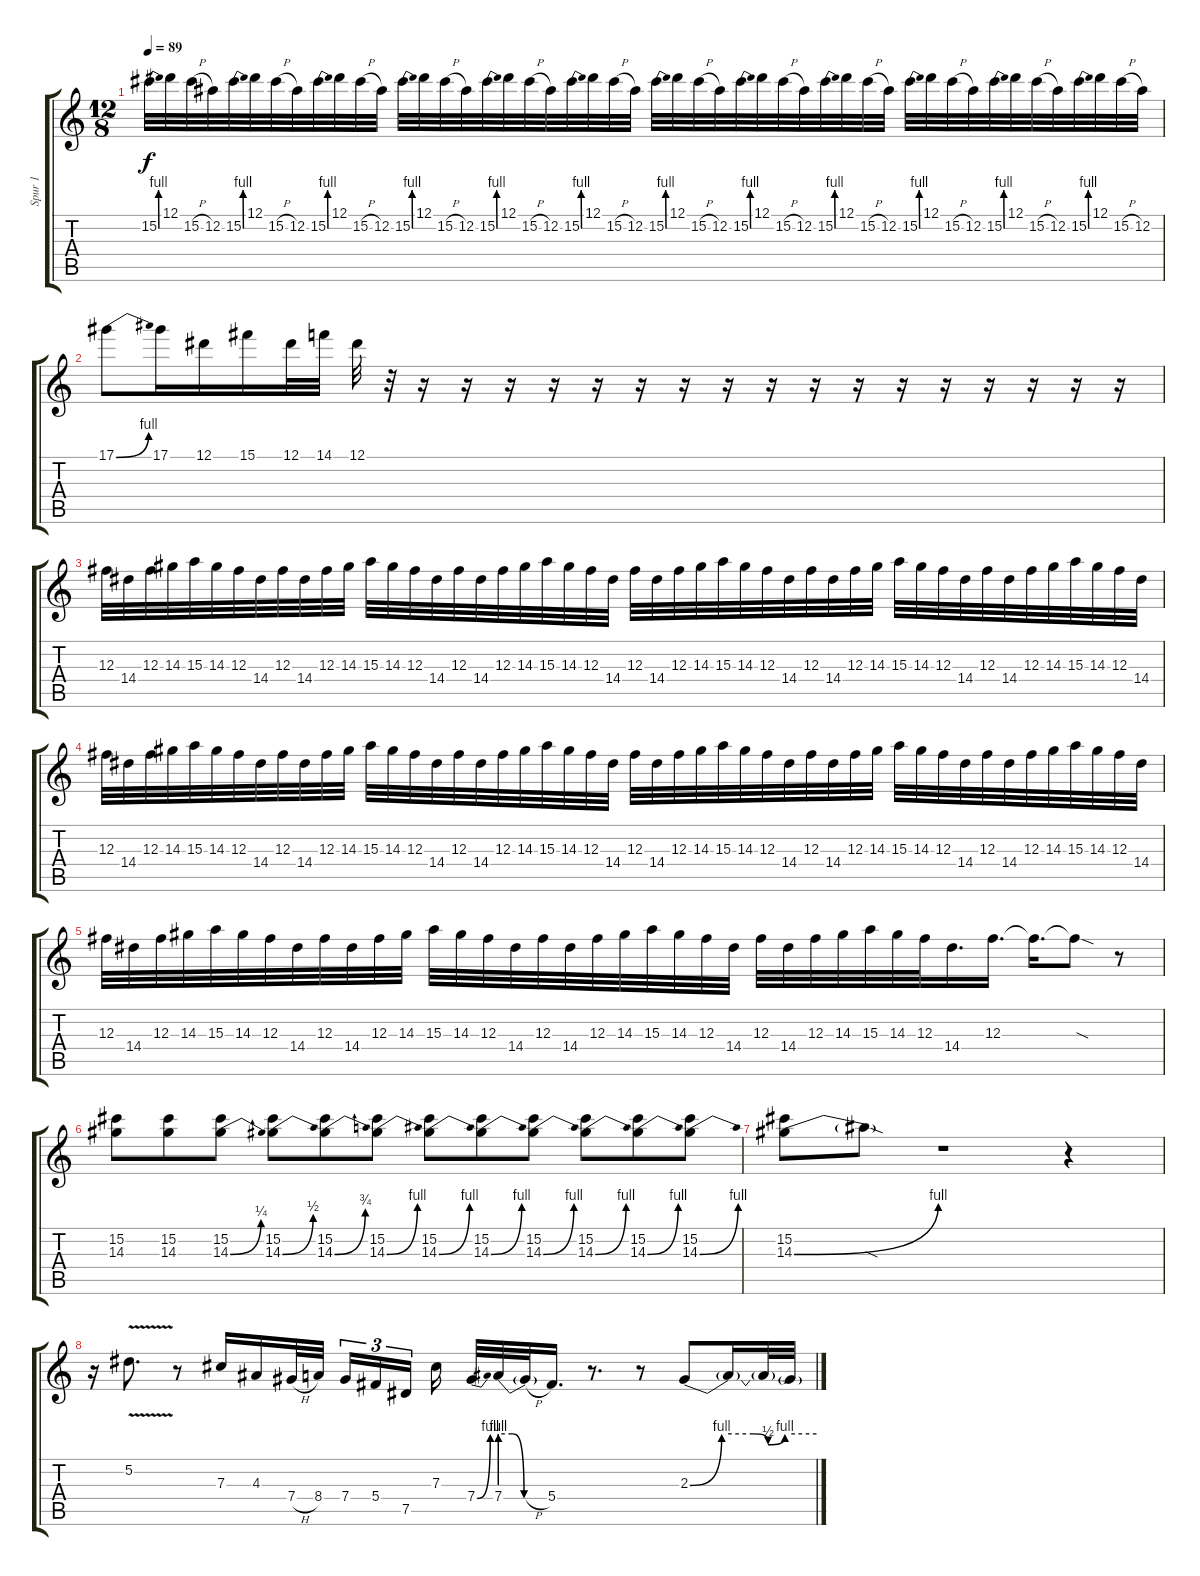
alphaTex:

\track ("Spur 1" "Spur 1") {instrument overdrivenguitar}
\staff {score tabs}
\tuning (Eb4 Bb3 Gb3 Db3 Ab2 Eb2) {hide}
\ts (12 8)
\tempo 89
\clef g2
\ks c
15.2{be (bend 0 0 60 4)}.32{dy f} 12.1.32 15.2{h}.32 12.2.32 15.2{be (bend 0 0 60 4)}.32 12.1.32 15.2{h}.32 12.2.32 15.2{be (bend 0 0 60 4)}.32 12.1.32 15.2{h}.32 12.2.32 15.2{be (bend 0 0 60 4)}.32 12.1.32 15.2{h}.32 12.2.32 15.2{be (bend 0 0 60 4)}.32 12.1.32 15.2{h}.32 12.2.32 15.2{be (bend 0 0 60 4)}.32 12.1.32 15.2{h}.32 12.2.32 15.2{be (bend 0 0 60 4)}.32 12.1.32 15.2{h}.32 12.2.32 15.2{be (bend 0 0 60 4)}.32 12.1.32 15.2{h}.32 12.2.32 15.2{be (bend 0 0 60 4)}.32 12.1.32 15.2{h}.32 12.2.32 15.2{be (bend 0 0 60 4)}.32 12.1.32 15.2{h}.32 12.2.32 15.2{be (bend 0 0 60 4)}.32 12.1.32 15.2{h}.32 12.2.32 15.2{be (bend 0 0 60 4)}.32 12.1.32 15.2{h}.32 12.2.32 |
17.1{be (bend 0 0 60 4)}.8 17.1.16 12.1.16 15.1.16 12.1.32 14.1.32 12.1.32 r.32 r.16 r.16 r.16 r.16 r.16 r.16 r.16 r.16 r.16 r.16 r.16 r.16 r.16 r.16 r.16 r.16 r.16 |
12.3.32 14.4.32 12.3.32 14.3.32 15.3.32 14.3.32 12.3.32 14.4.32 12.3.32 14.4.32 12.3.32 14.3.32 15.3.32 14.3.32 12.3.32 14.4.32 12.3.32 14.4.32 12.3.32 14.3.32 15.3.32 14.3.32 12.3.32 14.4.32 12.3.32 14.4.32 12.3.32 14.3.32 15.3.32 14.3.32 12.3.32 14.4.32 12.3.32 14.4.32 12.3.32 14.3.32 15.3.32 14.3.32 12.3.32 14.4.32 12.3.32 14.4.32 12.3.32 14.3.32 15.3.32 14.3.32 12.3.32 14.4.32 |
12.3.32 14.4.32 12.3.32 14.3.32 15.3.32 14.3.32 12.3.32 14.4.32 12.3.32 14.4.32 12.3.32 14.3.32 15.3.32 14.3.32 12.3.32 14.4.32 12.3.32 14.4.32 12.3.32 14.3.32 15.3.32 14.3.32 12.3.32 14.4.32 12.3.32 14.4.32 12.3.32 14.3.32 15.3.32 14.3.32 12.3.32 14.4.32 12.3.32 14.4.32 12.3.32 14.3.32 15.3.32 14.3.32 12.3.32 14.4.32 12.3.32 14.4.32 12.3.32 14.3.32 15.3.32 14.3.32 12.3.32 14.4.32 |
12.3.32 14.4.32 12.3.32 14.3.32 15.3.32 14.3.32 12.3.32 14.4.32 12.3.32 14.4.32 12.3.32 14.3.32 15.3.32 14.3.32 12.3.32 14.4.32 12.3.32 14.4.32 12.3.32 14.3.32 15.3.32 14.3.32 12.3.32 14.4.32 12.3.32 14.4.32 12.3.32 14.3.32 15.3.32 14.3.32 12.3.32 14.4.16{d} 12.3.16{d} 12.3{t}.16{d} 12.3{sod t}.8 r.8 |
(15.2 14.3).8 (15.2 14.3).8 (15.2 14.3{be (bend 0 0 60 1)}).8 (15.2 14.3{be (bend 0 0 60 2)}).8 (15.2 14.3{be (bend 0 0 60 3)}).8 (15.2 14.3{be (bend 0 0 60 4)}).8 (15.2 14.3{be (bend 0 0 60 4)}).8 (15.2 14.3{be (bend 0 0 60 4)}).8 (15.2 14.3{be (bend 0 0 60 4)}).8 (15.2 14.3{be (bend 0 0 60 4)}).8 (15.2 14.3{be (bend 0 0 60 4)}).8 (15.2 14.3{be (bend 0 0 60 4)}).8 |
(15.2 14.3{be (bend 0 0 60 4)}).8 14.3{sod t}.8 r.1 r.4 |
r.16 5.2{v}.8{d} r.8 7.3.16 4.3.16 7.4{h}.32 8.4.32{beam splitsecondary} 7.4.16{tu (3 2)} 5.4.16{tu (3 2)} 7.5.16{tu (3 2) beam splitsecondary} 7.3.16 7.4{be (bend 0 0 60 4)}.32 7.4{be (custom 0 4 15 4 30 0 60 0)}.32 7.4{h t}.32 5.4.16{d} r.8{d} r.8 2.3{be (custom 0 0 15 4 30 4 37 2 45 4 60 4)}.8 2.3{t}.16 2.3{t}.32 2.3{h t}.32
